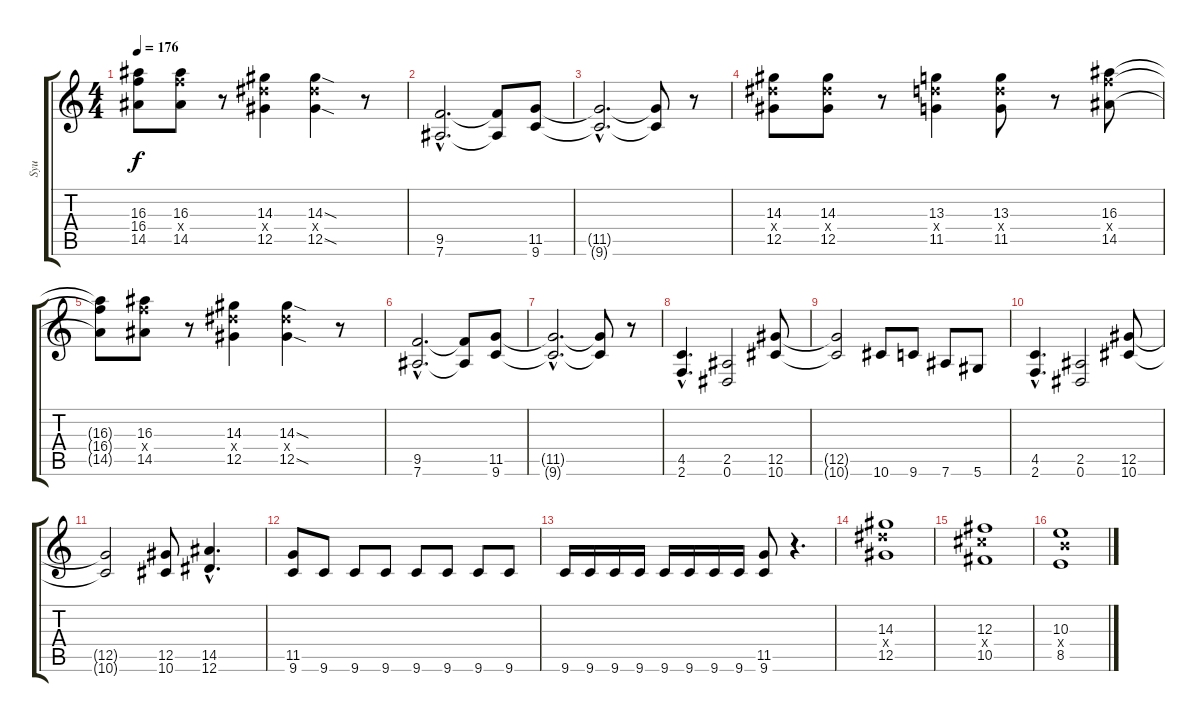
\track ("Syu" "Syu") {instrument overdrivenguitar}
\staff {score tabs}
\tuning (Eb4 Bb3 Gb3 Db3 Ab2 Eb2) {hide}
\ts (4 4)
\tempo 176
\clef g2
\ks c
(16.3{t} 16.4{t} 14.5{t}).8{dy f} (16.3 16.4{x} 14.5).8 r.8 (14.3 14.4{x} 12.5).4 (14.3{sod} 14.4{x} 12.5{sod}).4 r.8 |
(9.5{hac} 7.6{hac}).2{d} (9.5{t} 7.6{t}).8 (11.5 9.6).8 |
(11.5{hac t} 9.6{hac t}).2{d} (11.5{t} 9.6{t}).8 r.8 |
(14.3 14.4{x} 12.5).8 (14.3 14.4{x} 12.5).8 r.8 (13.3 13.4{x} 11.5).4 (13.3 13.4{x} 11.5).8 r.8 (16.3 16.4{x} 14.5).8 |
(16.3{t} 16.4{t} 14.5{t}).8 (16.3 16.4{x} 14.5).8 r.8 (14.3 14.4{x} 12.5).4 (14.3{sod} 14.4{x} 12.5{sod}).4 r.8 |
(9.5{hac} 7.6{hac}).2{d} (9.5{t} 7.6{t}).8 (11.5 9.6).8 |
(11.5{hac t} 9.6{hac t}).2{d} (11.5{t} 9.6{t}).8 r.8 |
(4.5{hac} 2.6{hac}).4{d} (2.5 0.6).2 (12.5 10.6).8 |
(12.5{t} 10.6{t}).2 10.6.8 9.6.8 7.6.8 5.6.8 |
(4.5{hac} 2.6{hac}).4{d} (2.5 0.6).2 (12.5 10.6).8 |
(12.5{t} 10.6{t}).2 (12.5 10.6).8 (14.5{hac} 12.6{hac}).4{d} |
(11.5 9.6).8 9.6.8 9.6.8 9.6.8 9.6.8 9.6.8 9.6.8 9.6.8 |
9.6.16 9.6.16 9.6.16 9.6.16 9.6.16 9.6.16 9.6.16 9.6.16 (11.5 9.6).8 r.4{d} |
(14.3 14.4{x} 12.5).1 |
(12.3 12.4{x} 10.5).1 |
(10.3 10.4{x} 8.5).1
